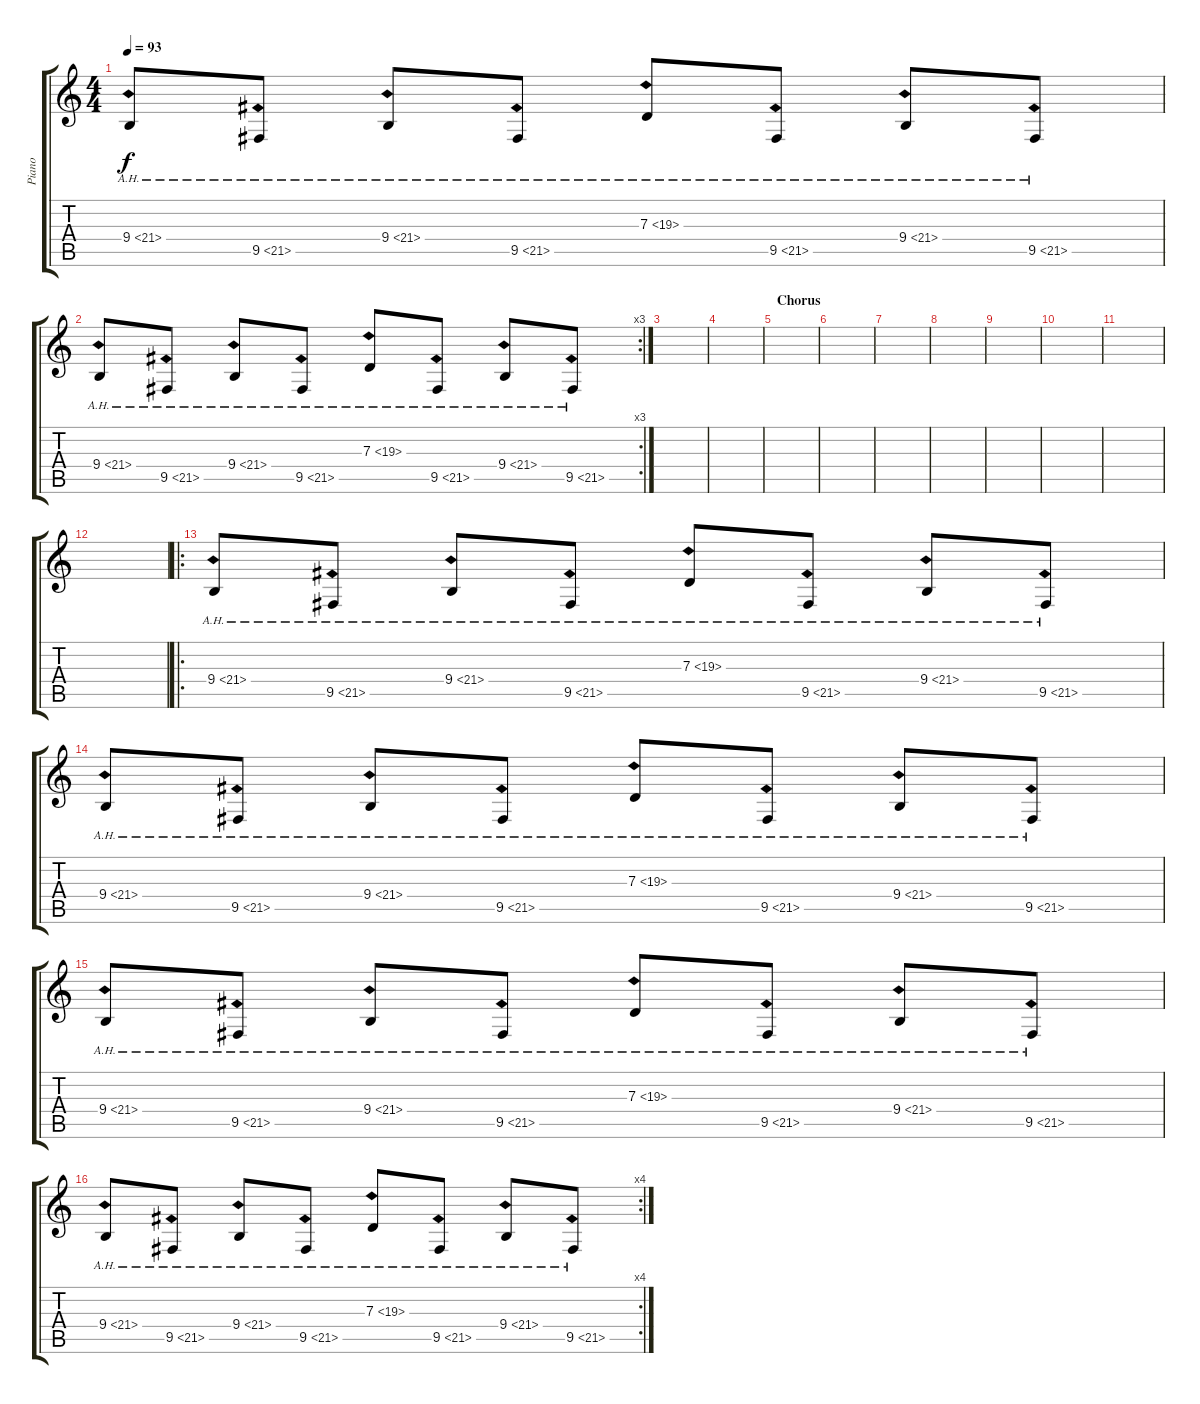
\track ("Piano" "Piano") {instrument acousticgrandpiano}
\staff {score tabs}
\tuning (E4 B3 G3 D3 A2 E2) {hide}
\ts (4 4)
\tempo 93
\clef g2
\ks c
9.4{ah 12}.8{dy f} 9.5{ah 12}.8 9.4{ah 12}.8 9.5{ah 12}.8 7.3{ah 12}.8 9.5{ah 12}.8 9.4{ah 12}.8 9.5{ah 12}.8 |
\rc 3
9.4{ah 12}.8 9.5{ah 12}.8 9.4{ah 12}.8 9.5{ah 12}.8 7.3{ah 12}.8 9.5{ah 12}.8 9.4{ah 12}.8 9.5{ah 12}.8 |
|
|
\section ("" "Chorus")
|
|
|
|
|
|
|
|
\ro
9.4{ah 12}.8 9.5{ah 12}.8 9.4{ah 12}.8 9.5{ah 12}.8 7.3{ah 12}.8 9.5{ah 12}.8 9.4{ah 12}.8 9.5{ah 12}.8 |
9.4{ah 12}.8 9.5{ah 12}.8 9.4{ah 12}.8 9.5{ah 12}.8 7.3{ah 12}.8 9.5{ah 12}.8 9.4{ah 12}.8 9.5{ah 12}.8 |
9.4{ah 12}.8 9.5{ah 12}.8 9.4{ah 12}.8 9.5{ah 12}.8 7.3{ah 12}.8 9.5{ah 12}.8 9.4{ah 12}.8 9.5{ah 12}.8 |
\rc 4
9.4{ah 12}.8 9.5{ah 12}.8 9.4{ah 12}.8 9.5{ah 12}.8 7.3{ah 12}.8 9.5{ah 12}.8 9.4{ah 12}.8 9.5{ah 12}.8
